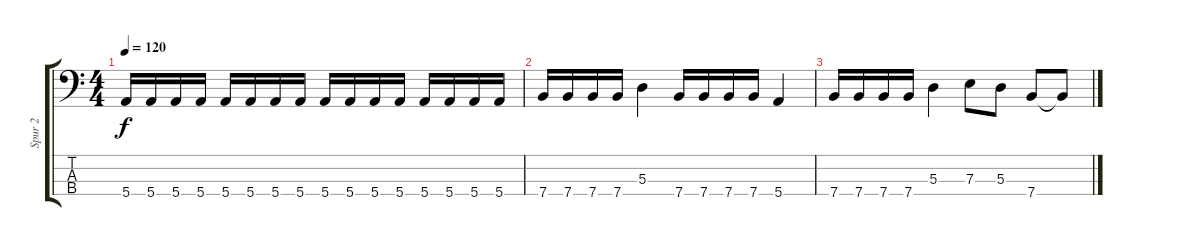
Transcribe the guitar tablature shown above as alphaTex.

\track ("Spur 2" "Spur 2") {instrument electricbassfinger}
\staff {score tabs}
\tuning (G2 D2 A1 E1) {hide}
\ts (4 4)
\tempo 120
\clef f4
\ks c
5.4.16{dy f} 5.4.16 5.4.16 5.4.16 5.4.16 5.4.16 5.4.16 5.4.16 5.4.16 5.4.16 5.4.16 5.4.16 5.4.16 5.4.16 5.4.16 5.4.16 |
7.4.16 7.4.16 7.4.16 7.4.16 5.3.4 7.4.16 7.4.16 7.4.16 7.4.16 5.4.4 |
7.4.16 7.4.16 7.4.16 7.4.16 5.3.4 7.3.8 5.3.8 7.4.8 7.4{t}.8
